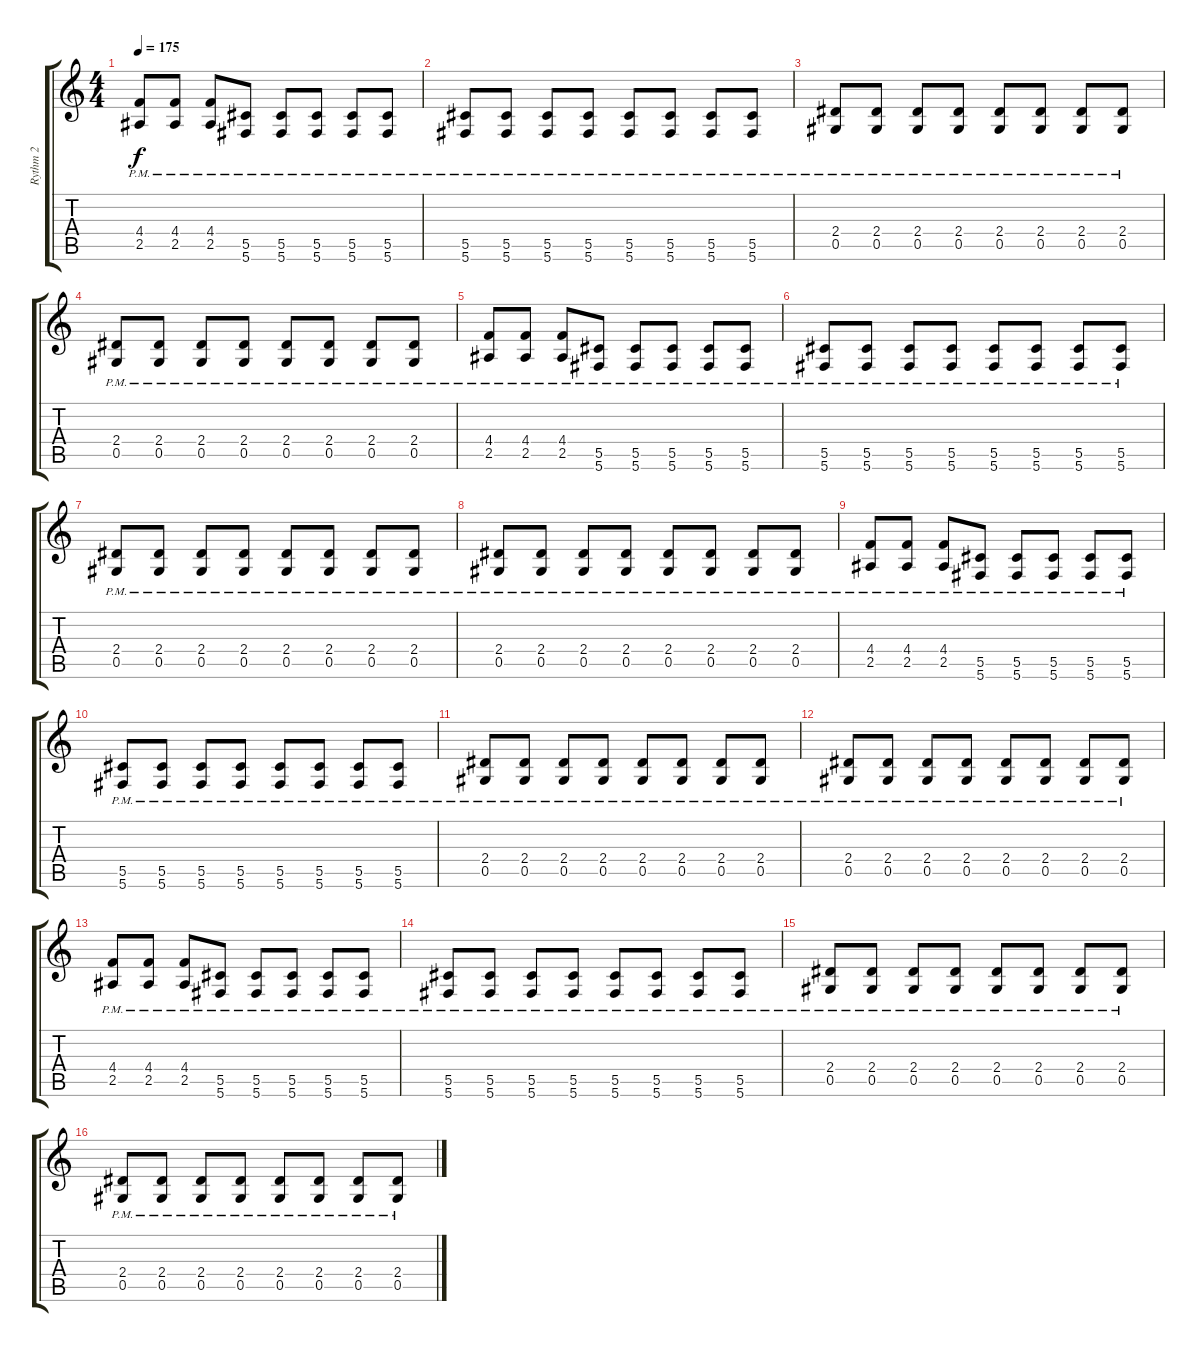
\track ("Rythm 2" "Rythm 2") {instrument distortionguitar}
\staff {score tabs}
\tuning (Eb4 Bb3 Gb3 Db3 Ab2 Db2) {hide}
\ts (4 4)
\tempo 175
\clef g2
\ks c
(4.4{pm} 2.5{pm}).8{dy f} (4.4{pm} 2.5{pm}).8 (4.4{pm} 2.5{pm}).8 (5.5{pm} 5.6{pm}).8 (5.5{pm} 5.6{pm}).8 (5.5{pm} 5.6{pm}).8 (5.5{pm} 5.6{pm}).8 (5.5{pm} 5.6{pm}).8 |
(5.5{pm} 5.6{pm}).8 (5.5{pm} 5.6{pm}).8 (5.5{pm} 5.6{pm}).8 (5.5{pm} 5.6{pm}).8 (5.5{pm} 5.6{pm}).8 (5.5{pm} 5.6{pm}).8 (5.5{pm} 5.6{pm}).8 (5.5{pm} 5.6{pm}).8 |
(2.4{pm} 0.5{pm}).8 (2.4{pm} 0.5{pm}).8 (2.4{pm} 0.5{pm}).8 (2.4{pm} 0.5{pm}).8 (2.4{pm} 0.5{pm}).8 (2.4{pm} 0.5{pm}).8 (2.4{pm} 0.5{pm}).8 (2.4{pm} 0.5{pm}).8 |
(2.4{pm} 0.5{pm}).8 (2.4{pm} 0.5{pm}).8 (2.4{pm} 0.5{pm}).8 (2.4{pm} 0.5{pm}).8 (2.4{pm} 0.5{pm}).8 (2.4{pm} 0.5{pm}).8 (2.4{pm} 0.5{pm}).8 (2.4{pm} 0.5{pm}).8 |
(4.4{pm} 2.5{pm}).8 (4.4{pm} 2.5{pm}).8 (4.4{pm} 2.5{pm}).8 (5.5{pm} 5.6{pm}).8 (5.5{pm} 5.6{pm}).8 (5.5{pm} 5.6{pm}).8 (5.5{pm} 5.6{pm}).8 (5.5{pm} 5.6{pm}).8 |
(5.5{pm} 5.6{pm}).8 (5.5{pm} 5.6{pm}).8 (5.5{pm} 5.6{pm}).8 (5.5{pm} 5.6{pm}).8 (5.5{pm} 5.6{pm}).8 (5.5{pm} 5.6{pm}).8 (5.5{pm} 5.6{pm}).8 (5.5{pm} 5.6{pm}).8 |
(2.4{pm} 0.5{pm}).8 (2.4{pm} 0.5{pm}).8 (2.4{pm} 0.5{pm}).8 (2.4{pm} 0.5{pm}).8 (2.4{pm} 0.5{pm}).8 (2.4{pm} 0.5{pm}).8 (2.4{pm} 0.5{pm}).8 (2.4{pm} 0.5{pm}).8 |
(2.4{pm} 0.5{pm}).8 (2.4{pm} 0.5{pm}).8 (2.4{pm} 0.5{pm}).8 (2.4{pm} 0.5{pm}).8 (2.4{pm} 0.5{pm}).8 (2.4{pm} 0.5{pm}).8 (2.4{pm} 0.5{pm}).8 (2.4{pm} 0.5{pm}).8 |
(4.4{pm} 2.5{pm}).8 (4.4{pm} 2.5{pm}).8 (4.4{pm} 2.5{pm}).8 (5.5{pm} 5.6{pm}).8 (5.5{pm} 5.6{pm}).8 (5.5{pm} 5.6{pm}).8 (5.5{pm} 5.6{pm}).8 (5.5{pm} 5.6{pm}).8 |
(5.5{pm} 5.6{pm}).8 (5.5{pm} 5.6{pm}).8 (5.5{pm} 5.6{pm}).8 (5.5{pm} 5.6{pm}).8 (5.5{pm} 5.6{pm}).8 (5.5{pm} 5.6{pm}).8 (5.5{pm} 5.6{pm}).8 (5.5{pm} 5.6{pm}).8 |
(2.4{pm} 0.5{pm}).8 (2.4{pm} 0.5{pm}).8 (2.4{pm} 0.5{pm}).8 (2.4{pm} 0.5{pm}).8 (2.4{pm} 0.5{pm}).8 (2.4{pm} 0.5{pm}).8 (2.4{pm} 0.5{pm}).8 (2.4{pm} 0.5{pm}).8 |
(2.4{pm} 0.5{pm}).8 (2.4{pm} 0.5{pm}).8 (2.4{pm} 0.5{pm}).8 (2.4{pm} 0.5{pm}).8 (2.4{pm} 0.5{pm}).8 (2.4{pm} 0.5{pm}).8 (2.4{pm} 0.5{pm}).8 (2.4{pm} 0.5{pm}).8 |
(4.4{pm} 2.5{pm}).8 (4.4{pm} 2.5{pm}).8 (4.4{pm} 2.5{pm}).8 (5.5{pm} 5.6{pm}).8 (5.5{pm} 5.6{pm}).8 (5.5{pm} 5.6{pm}).8 (5.5{pm} 5.6{pm}).8 (5.5{pm} 5.6{pm}).8 |
(5.5{pm} 5.6{pm}).8 (5.5{pm} 5.6{pm}).8 (5.5{pm} 5.6{pm}).8 (5.5{pm} 5.6{pm}).8 (5.5{pm} 5.6{pm}).8 (5.5{pm} 5.6{pm}).8 (5.5{pm} 5.6{pm}).8 (5.5{pm} 5.6{pm}).8 |
(2.4{pm} 0.5{pm}).8 (2.4{pm} 0.5{pm}).8 (2.4{pm} 0.5{pm}).8 (2.4{pm} 0.5{pm}).8 (2.4{pm} 0.5{pm}).8 (2.4{pm} 0.5{pm}).8 (2.4{pm} 0.5{pm}).8 (2.4{pm} 0.5{pm}).8 |
(2.4{pm} 0.5{pm}).8 (2.4{pm} 0.5{pm}).8 (2.4{pm} 0.5{pm}).8 (2.4{pm} 0.5{pm}).8 (2.4{pm} 0.5{pm}).8 (2.4{pm} 0.5{pm}).8 (2.4{pm} 0.5{pm}).8 (2.4{pm} 0.5{pm}).8
